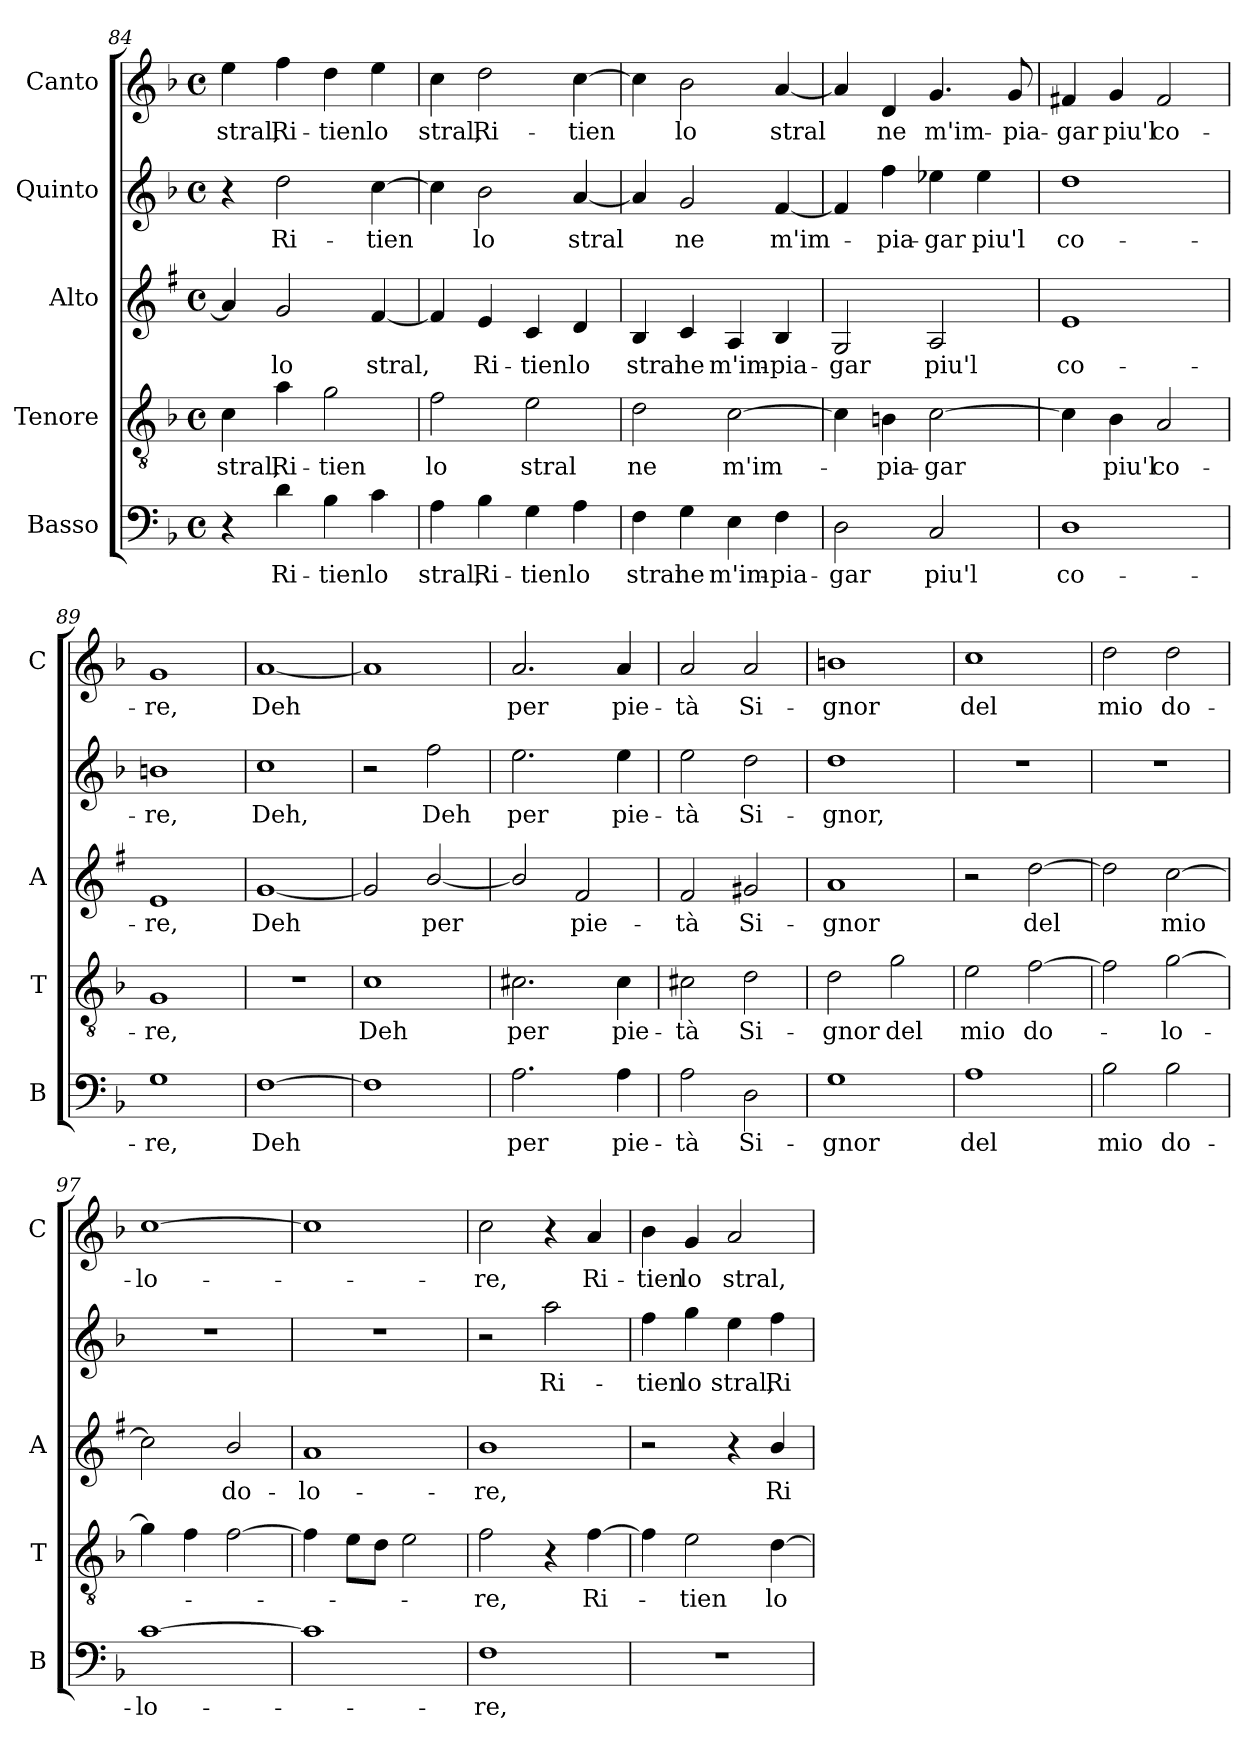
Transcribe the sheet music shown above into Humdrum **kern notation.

**kern	**text	**kern	**text	**kern	**text	**kern	**text	**kern	**text
*part5	*part5	*part4	*part4	*part3	*part3	*part2	*part2	*part1	*part1
*staff5	*staff5	*staff4	*staff4	*staff3	*staff3	*staff2	*staff2	*staff1	*staff1
*I"Basso	*	*I"Tenore	*	*I"Alto	*	*I"Quinto	*	*I"Canto	*
*I'B	*	*I'T	*	*I'A	*	*	*	*I'C	*
*clefF4	*	*clefGv2	*	*clefG2	*	*clefG2	*	*clefG2	*
*	*	*	*	*ITrd1c2	*	*	*	*	*
*k[b-]	*	*k[b-]	*	*k[b-]	*	*k[b-]	*	*k[b-]	*
*F:	*	*F:	*	*F:	*	*F:	*	*F:	*
*M4/4	*	*M4/4	*	*M4/4	*	*M4/4	*	*M4/4	*
*met(c)	*	*met(c)	*	*met(c)	*	*met(c)	*	*met(c)	*
=84	=84	=84	=84	=84	=84	=84	=84	=84	=84
!	!	!	!LO:LY:b	!	!	!	!	!	!LO:LY:b
4r	.	4c\	stral,	4g/]	.	4r	.	4ee\	stral,
!	!LO:LY:b	!	!LO:LY:b	!	!LO:LY:b	!	!LO:LY:b	!	!LO:LY:b
4d\	Ri-	4a\	Ri-	2f/	lo	2dd\	Ri-	4ff\	Ri-
!	!LO:LY:b	!	!LO:LY:b	!	!	!	!	!	!LO:LY:b
4B-\	-tien	2g\	-tien	.	.	.	.	4dd\	-tien
!	!LO:LY:b	!	!	!	!LO:LY:b	!	!LO:LY:b	!	!LO:LY:b
4c\	lo	.	.	[4e/	stral,	[4cc\	-tien	4ee\	lo
=85	=85	=85	=85	=85	=85	=85	=85	=85	=85
!	!LO:LY:b	!	!LO:LY:b	!	!	!	!	!	!LO:LY:b
4A\	stral,	2f\	lo	4e/]	.	4cc\]	.	4cc\	stral,
!	!LO:LY:b	!	!	!	!LO:LY:b	!	!LO:LY:b	!	!LO:LY:b
4B-\	Ri-	.	.	4d/	Ri-	2b-\	lo	2dd\	Ri-
!	!LO:LY:b	!	!LO:LY:b	!	!LO:LY:b	!	!	!	!
4G\	-tien	2e\	stral	4B-/	-tien	.	.	.	.
!	!LO:LY:b	!	!	!	!LO:LY:b	!	!LO:LY:b	!	!LO:LY:b
4A\	lo	.	.	4c/	lo	[4a/	stral	[4cc\	-tien
!!LO:PB:g=z
=86	=86	=86	=86	=86	=86	=86	=86	=86	=86
!	!LO:LY:b	!	!LO:LY:b	!	!LO:LY:b	!	!	!	!
4F\	stral	2d\	ne	4A/	stral	4a/]	.	4cc\]	.
!	!LO:LY:b	!	!	!	!LO:LY:b	!	!LO:LY:b	!	!LO:LY:b
4G\	ne	.	.	4B-/	ne	2g/	ne	2b-\	lo
!	!LO:LY:b	!	!LO:LY:b	!	!LO:LY:b	!	!	!	!
4E\	m'im-	[2c\	m'im-	4G/	m'im-	.	.	.	.
!	!LO:LY:b	!	!	!	!LO:LY:b	!	!LO:LY:b	!	!LO:LY:b
4F\	-pia-	.	.	4A/	-pia-	[4f/	m'im-	[4a/	stral
=87	=87	=87	=87	=87	=87	=87	=87	=87	=87
!	!LO:LY:b	!	!	!	!LO:LY:b	!	!	!	!
2D\	-gar	4c\]	.	2F/	-gar	4f/]	.	4a/]	.
!	!	!	!LO:LY:b	!	!	!	!LO:LY:b	!	!LO:LY:b
.	.	4Bn\	-pia-	.	.	4ff\	-pia-	4d/	ne
!	!LO:LY:b	!	!LO:LY:b	!	!LO:LY:b	!	!LO:LY:b	!	!LO:LY:b
2C/	piu'l	[2c\	-gar	2G/	piu'l	4ee-X\	-gar	4.g/	m'im-
!	!	!	!	!	!	!	!LO:LY:b	!	!
.	.	.	.	.	.	4ee-\	piu'l	.	.
!	!	!	!	!	!	!	!	!	!LO:LY:b
.	.	.	.	.	.	.	.	8g/	-pia-
=88	=88	=88	=88	=88	=88	=88	=88	=88	=88
!	!LO:LY:b	!	!	!	!LO:LY:b	!	!LO:LY:b	!	!LO:LY:b
1D	co-	4c\]	.	1d	co-	1dd	co-	4f#X/	-gar
!	!	!	!LO:LY:b	!	!	!	!	!	!LO:LY:b
.	.	4B-\	piu'l	.	.	.	.	4g/	piu'l
!	!	!	!LO:LY:b	!	!	!	!	!	!LO:LY:b
.	.	2A/	co-	.	.	.	.	2f#/	co-
=89	=89	=89	=89	=89	=89	=89	=89	=89	=89
!	!LO:LY:b	!	!LO:LY:b	!	!LO:LY:b	!	!LO:LY:b	!	!LO:LY:b
1G	-re,	1G	-re,	1d	-re,	1bn	-re,	1g	-re,
=90	=90	=90	=90	=90	=90	=90	=90	=90	=90
!	!LO:LY:b	!	!	!	!LO:LY:b	!	!LO:LY:b	!	!LO:LY:b
[1F	Deh	1r	.	[1f	Deh	1cc	Deh,	[1a	Deh
=91	=91	=91	=91	=91	=91	=91	=91	=91	=91
!	!	!	!LO:LY:b	!	!	!	!	!	!
1F]	.	1c	Deh	2f/]	.	2r	.	1a]	.
!	!	!	!	!	!LO:LY:b	!	!LO:LY:b	!	!
.	.	.	.	[2a/	per	2ff\	Deh	.	.
=92	=92	=92	=92	=92	=92	=92	=92	=92	=92
!	!LO:LY:b	!	!LO:LY:b	!	!	!	!LO:LY:b	!	!LO:LY:b
2.A\	per	2.c#X\	per	2a/]	.	2.ee\	per	2.a/	per
!	!	!	!	!	!LO:LY:b	!	!	!	!
.	.	.	.	2e/	pie-	.	.	.	.
!	!LO:LY:b	!	!LO:LY:b	!	!	!	!LO:LY:b	!	!LO:LY:b
4A\	pie-	4c#\	pie-	.	.	4ee\	pie-	4a/	pie-
!!LO:LB:g=z
=93	=93	=93	=93	=93	=93	=93	=93	=93	=93
!	!LO:LY:b	!	!LO:LY:b	!	!LO:LY:b	!	!LO:LY:b	!	!LO:LY:b
2A\	-tà	2c#X\	-tà	2e/	-tà	2ee\	-tà	2a/	-tà
!	!LO:LY:b	!	!LO:LY:b	!	!LO:LY:b	!	!LO:LY:b	!	!LO:LY:b
2D\	Si-	2d\	Si-	2f#X/	Si-	2dd\	Si-	2a/	Si-
=94	=94	=94	=94	=94	=94	=94	=94	=94	=94
!	!LO:LY:b	!	!LO:LY:b	!	!LO:LY:b	!	!LO:LY:b	!	!LO:LY:b
1G	-gnor	2d\	-gnor	1g	-gnor	1dd	-gnor,	1bn	-gnor
!	!	!	!LO:LY:b	!	!	!	!	!	!
.	.	2g\	del	.	.	.	.	.	.
=95	=95	=95	=95	=95	=95	=95	=95	=95	=95
!	!LO:LY:b	!	!LO:LY:b	!	!	!	!	!	!LO:LY:b
1A	del	2e\	mio	2r	.	1r	.	1cc	del
!	!	!	!LO:LY:b	!	!LO:LY:b	!	!	!	!
.	.	[2f\	do-	[2cc\	del	.	.	.	.
=96	=96	=96	=96	=96	=96	=96	=96	=96	=96
!	!LO:LY:b	!	!	!	!	!	!	!	!LO:LY:b
2B-\	mio	2f\]	.	2cc\]	.	1r	.	2dd\	mio
!	!LO:LY:b	!	!LO:LY:b	!	!LO:LY:b	!	!	!	!LO:LY:b
2B-\	do-	[2g\	-lo-	[2b-\	mio	.	.	2dd\	do-
=97	=97	=97	=97	=97	=97	=97	=97	=97	=97
!	!LO:LY:b	!	!	!	!	!	!	!	!LO:LY:b
[1c	-lo-	4g\]	.	2b-\]	.	1r	.	[1cc	-lo-
.	.	4f\	.	.	.	.	.	.	.
!	!	!	!	!	!LO:LY:b	!	!	!	!
.	.	[2f\	.	2a/	do-	.	.	.	.
=98	=98	=98	=98	=98	=98	=98	=98	=98	=98
!	!	!	!	!	!LO:LY:b	!	!	!	!
1c]	.	4f\]	.	1g	-lo-	1r	.	1cc]	.
.	.	8e\L	.	.	.	.	.	.	.
.	.	8d\J	.	.	.	.	.	.	.
.	.	2e\	.	.	.	.	.	.	.
=99	=99	=99	=99	=99	=99	=99	=99	=99	=99
!	!LO:LY:b	!	!LO:LY:b	!	!LO:LY:b	!	!	!	!LO:LY:b
1F	-re,	2f\	-re,	1a	-re,	2r	.	2cc\	-re,
!	!	!	!	!	!	!	!LO:LY:b	!	!
.	.	4r	.	.	.	2aa\	Ri-	4r	.
!	!	!	!LO:LY:b	!	!	!	!	!	!LO:LY:b
.	.	[4f\	Ri-	.	.	.	.	4a/	Ri-
!!LO:LB:g=z
=100	=100	=100	=100	=100	=100	=100	=100	=100	=100
!	!	!	!	!	!	!	!LO:LY:b	!	!LO:LY:b
1r	.	4f\]	.	2r	.	4ff\	-tien	4b-\	-tien
!	!	!	!LO:LY:b	!	!	!	!LO:LY:b	!	!LO:LY:b
.	.	2e\	-tien	.	.	4gg\	lo	4g/	lo
!	!	!	!	!	!	!	!LO:LY:b	!	!LO:LY:b
.	.	.	.	4r	.	4ee\	stral,	2a/	stral,
!	!	!	!LO:LY:b	!	!LO:LY:b	!	!LO:LY:b	!	!
.	.	[4d\	lo	4a/	Ri-	4ff\	Ri-	.	.
=	=	=	=	=	=	=	=	=	=
*-	*-	*-	*-	*-	*-	*-	*-	*-	*-
